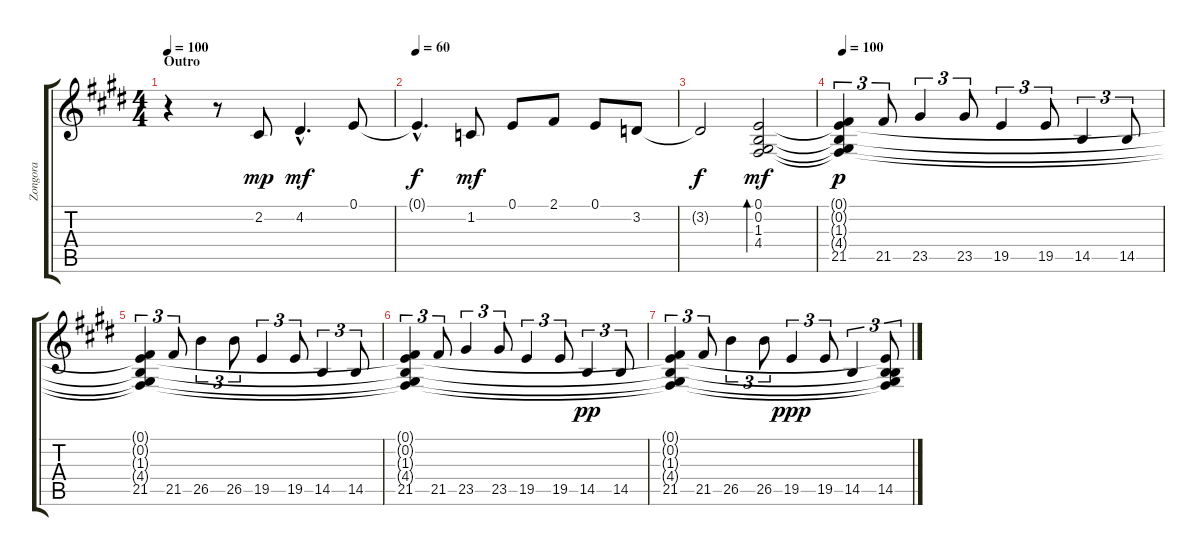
\track ("Zongora" "Zongora") {instrument acousticgrandpiano}
\staff {score tabs}
\tuning (E4 B3 G3 D3 A2 E2) {hide}
\ts (4 4)
\section ("" "Outro")
\tempo 100
\clef g2
\ks e
r.4{dy mf} r.8 2.2.8{dy mp} 4.2{hac}.4{d dy mf} 0.1.8 |
\tempo 60
0.1{hac t}.4{d dy f} 1.2.8{dy mf} 0.1.8 2.1.8 0.1.8 3.2.8 |
3.2{t}.2{dy f} (0.1 0.2 1.3 4.4).2{bd 240 dy mf} |
\tempo 100
(0.1{t} 0.2{t} 1.3{t} 4.4{t} 21.5).4{tu (3 2) dy p} 21.5.8{tu (3 2)} 23.5.4{tu (3 2)} 23.5.8{tu (3 2)} 19.5.4{tu (3 2)} 19.5.8{tu (3 2)} 14.5.4{tu (3 2)} 14.5.8{tu (3 2)} |
(0.1{t} 0.2{t} 1.3{t} 4.4{t} 21.5).4{tu (3 2)} 21.5.8{tu (3 2)} 26.5.4{tu (3 2)} 26.5.8{tu (3 2)} 19.5.4{tu (3 2)} 19.5.8{tu (3 2)} 14.5.4{tu (3 2)} 14.5.8{tu (3 2)} |
(0.1{t} 0.2{t} 1.3{t} 4.4{t} 21.5).4{tu (3 2)} 21.5.8{tu (3 2)} 23.5.4{tu (3 2)} 23.5.8{tu (3 2)} 19.5.4{tu (3 2)} 19.5.8{tu (3 2)} 14.5.4{tu (3 2) dy pp} 14.5.8{tu (3 2)} |
(0.1{t} 0.2{t} 1.3{t} 4.4{t} 21.5).4{tu (3 2)} 21.5.8{tu (3 2)} 26.5.4{tu (3 2)} 26.5.8{tu (3 2)} 19.5.4{tu (3 2) dy ppp} 19.5.8{tu (3 2)} 14.5.4{tu (3 2)} (0.1{t} 0.2{t} 1.3{t} 4.4{t} 14.5).8{tu (3 2)}
